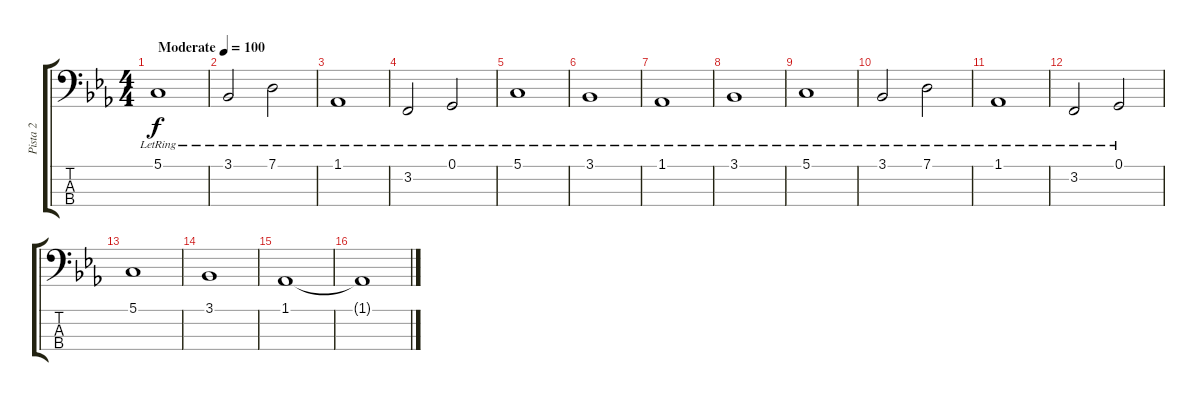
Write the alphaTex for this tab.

\track ("Pista 2" "Pista 2") {instrument acousticgrandpiano}
\staff {score tabs}
\tuning (G2 D2 A1 E1) {hide}
\ts (4 4)
\tempo (100 "Moderate")
\clef f4
\ks eb
5.1{lr}.1{dy f instrument acousticgrandpiano} |
3.1{lr}.2 7.1{lr}.2 |
1.1{lr}.1 |
3.2{lr}.2 0.1{lr}.2 |
5.1{lr}.1 |
3.1{lr}.1 |
1.1{lr}.1 |
3.1{lr}.1 |
5.1{lr}.1 |
3.1{lr}.2 7.1{lr}.2 |
1.1{lr}.1 |
3.2{lr}.2 0.1{lr}.2 |
5.1.1 |
3.1.1 |
1.1.1 |
1.1{t}.1
